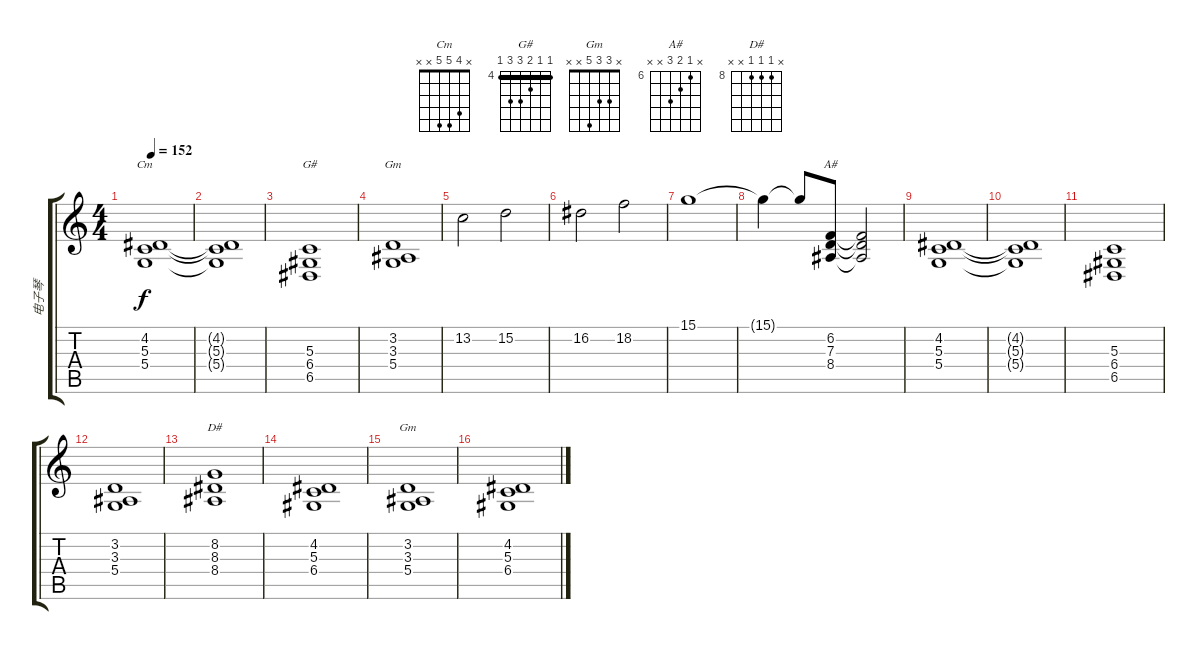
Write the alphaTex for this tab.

\track ("电子琴" "电子琴") {instrument synthstrings1}
\staff {score tabs}
\tuning (E4 B3 G3 D3 A2 E2) {hide}
\chord ("Cm" x 4 5 5 x x)
\chord ("G#" 4 4 5 6 6 4) {firstfret 4 barre 4}
\chord ("Gm" 3 3 3 5 5 3) {barre 3}
\chord ("A#" x 6 7 8 x x) {firstfret 6}
\chord ("D#" x 8 8 8 x x) {firstfret 8}
\chord ("Gm" x 3 3 5 x x)
\ts (4 4)
\tempo 152
\clef g2
\ks c
(4.2 5.3 5.4).1{ch "Cm" dy f} |
(4.2{t} 5.3{t} 5.4{t}).1 |
(5.3 6.4 6.5).1{ch "G#"} |
(3.2 3.3 5.4).1{ch "Gm"} |
13.2.2{instrument pad4choir} 15.2.2 |
16.2.2 18.2.2 |
15.1.1 |
15.1{t}.4 15.1{t}.8 (6.2 7.3 8.4).8{ch "A#" instrument synthstrings1} (6.2{t} 7.3{t} 8.4{t}).2 |
(4.2 5.3 5.4).1 |
(4.2{t} 5.3{t} 5.4{t}).1 |
(5.3 6.4 6.5).1 |
(3.2 3.3 5.4).1 |
(8.2 8.3 8.4).1{ch "D#"} |
(4.2 5.3 6.4).1 |
(3.2 3.3 5.4).1{ch "Gm"} |
(4.2 5.3 6.4).1
